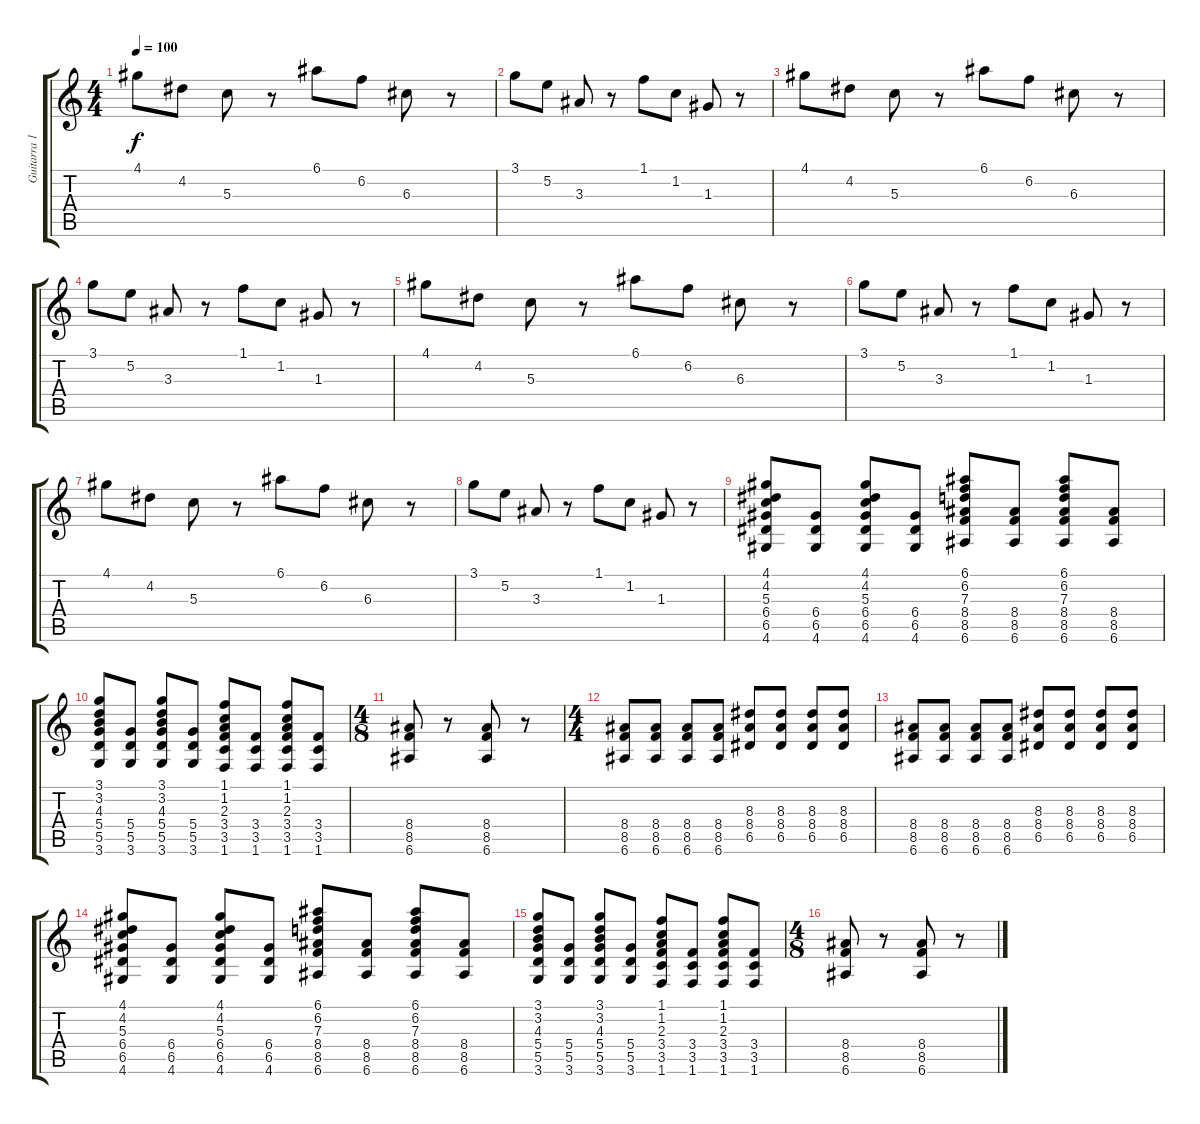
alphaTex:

\track ("Guitarra 1" "Guitarra 1") {instrument electricguitarjazz}
\staff {score tabs}
\tuning (E4 B3 G3 D3 A2 E2) {hide}
\ts (4 4)
\tempo 100
\clef g2
\ks c
4.1.8{dy f instrument electricguitarjazz} 4.2.8 5.3.8 r.8 6.1.8 6.2.8 6.3.8 r.8 |
3.1.8 5.2.8 3.3.8 r.8 1.1.8 1.2.8 1.3.8 r.8 |
4.1.8 4.2.8 5.3.8 r.8 6.1.8 6.2.8 6.3.8 r.8 |
3.1.8 5.2.8 3.3.8 r.8 1.1.8 1.2.8 1.3.8 r.8 |
4.1.8 4.2.8 5.3.8 r.8 6.1.8 6.2.8 6.3.8 r.8 |
3.1.8 5.2.8 3.3.8 r.8 1.1.8 1.2.8 1.3.8 r.8 |
4.1.8 4.2.8 5.3.8 r.8 6.1.8 6.2.8 6.3.8 r.8 |
3.1.8 5.2.8 3.3.8 r.8 1.1.8 1.2.8 1.3.8 r.8 |
(4.1 4.2 5.3 6.4 6.5 4.6).8{instrument electricguitarclean} (6.4 6.5 4.6).8 (4.1 4.2 5.3 6.4 6.5 4.6).8 (6.4 6.5 4.6).8 (6.1 6.2 7.3 8.4 8.5 6.6).8 (8.4 8.5 6.6).8 (6.1 6.2 7.3 8.4 8.5 6.6).8 (8.4 8.5 6.6).8 |
(3.1 3.2 4.3 5.4 5.5 3.6).8 (5.4 5.5 3.6).8 (3.1 3.2 4.3 5.4 5.5 3.6).8 (5.4 5.5 3.6).8 (1.1 1.2 2.3 3.4 3.5 1.6).8 (3.4 3.5 1.6).8 (1.1 1.2 2.3 3.4 3.5 1.6).8 (3.4 3.5 1.6).8 |
\ts (4 8)
(8.4 8.5 6.6).8 r.8 (8.4 8.5 6.6).8 r.8 |
\ts (4 4)
(8.4 8.5 6.6).8 (8.4 8.5 6.6).8 (8.4 8.5 6.6).8 (8.4 8.5 6.6).8 (8.3 8.4 6.5).8 (8.3 8.4 6.5).8 (8.3 8.4 6.5).8 (8.3 8.4 6.5).8 |
(8.4 8.5 6.6).8 (8.4 8.5 6.6).8 (8.4 8.5 6.6).8 (8.4 8.5 6.6).8 (8.3 8.4 6.5).8 (8.3 8.4 6.5).8 (8.3 8.4 6.5).8 (8.3 8.4 6.5).8 |
(4.1 4.2 5.3 6.4 6.5 4.6).8{instrument electricguitarclean} (6.4 6.5 4.6).8 (4.1 4.2 5.3 6.4 6.5 4.6).8 (6.4 6.5 4.6).8 (6.1 6.2 7.3 8.4 8.5 6.6).8 (8.4 8.5 6.6).8 (6.1 6.2 7.3 8.4 8.5 6.6).8 (8.4 8.5 6.6).8 |
(3.1 3.2 4.3 5.4 5.5 3.6).8 (5.4 5.5 3.6).8 (3.1 3.2 4.3 5.4 5.5 3.6).8 (5.4 5.5 3.6).8 (1.1 1.2 2.3 3.4 3.5 1.6).8 (3.4 3.5 1.6).8 (1.1 1.2 2.3 3.4 3.5 1.6).8 (3.4 3.5 1.6).8 |
\ts (4 8)
(8.4 8.5 6.6).8 r.8 (8.4 8.5 6.6).8 r.8
